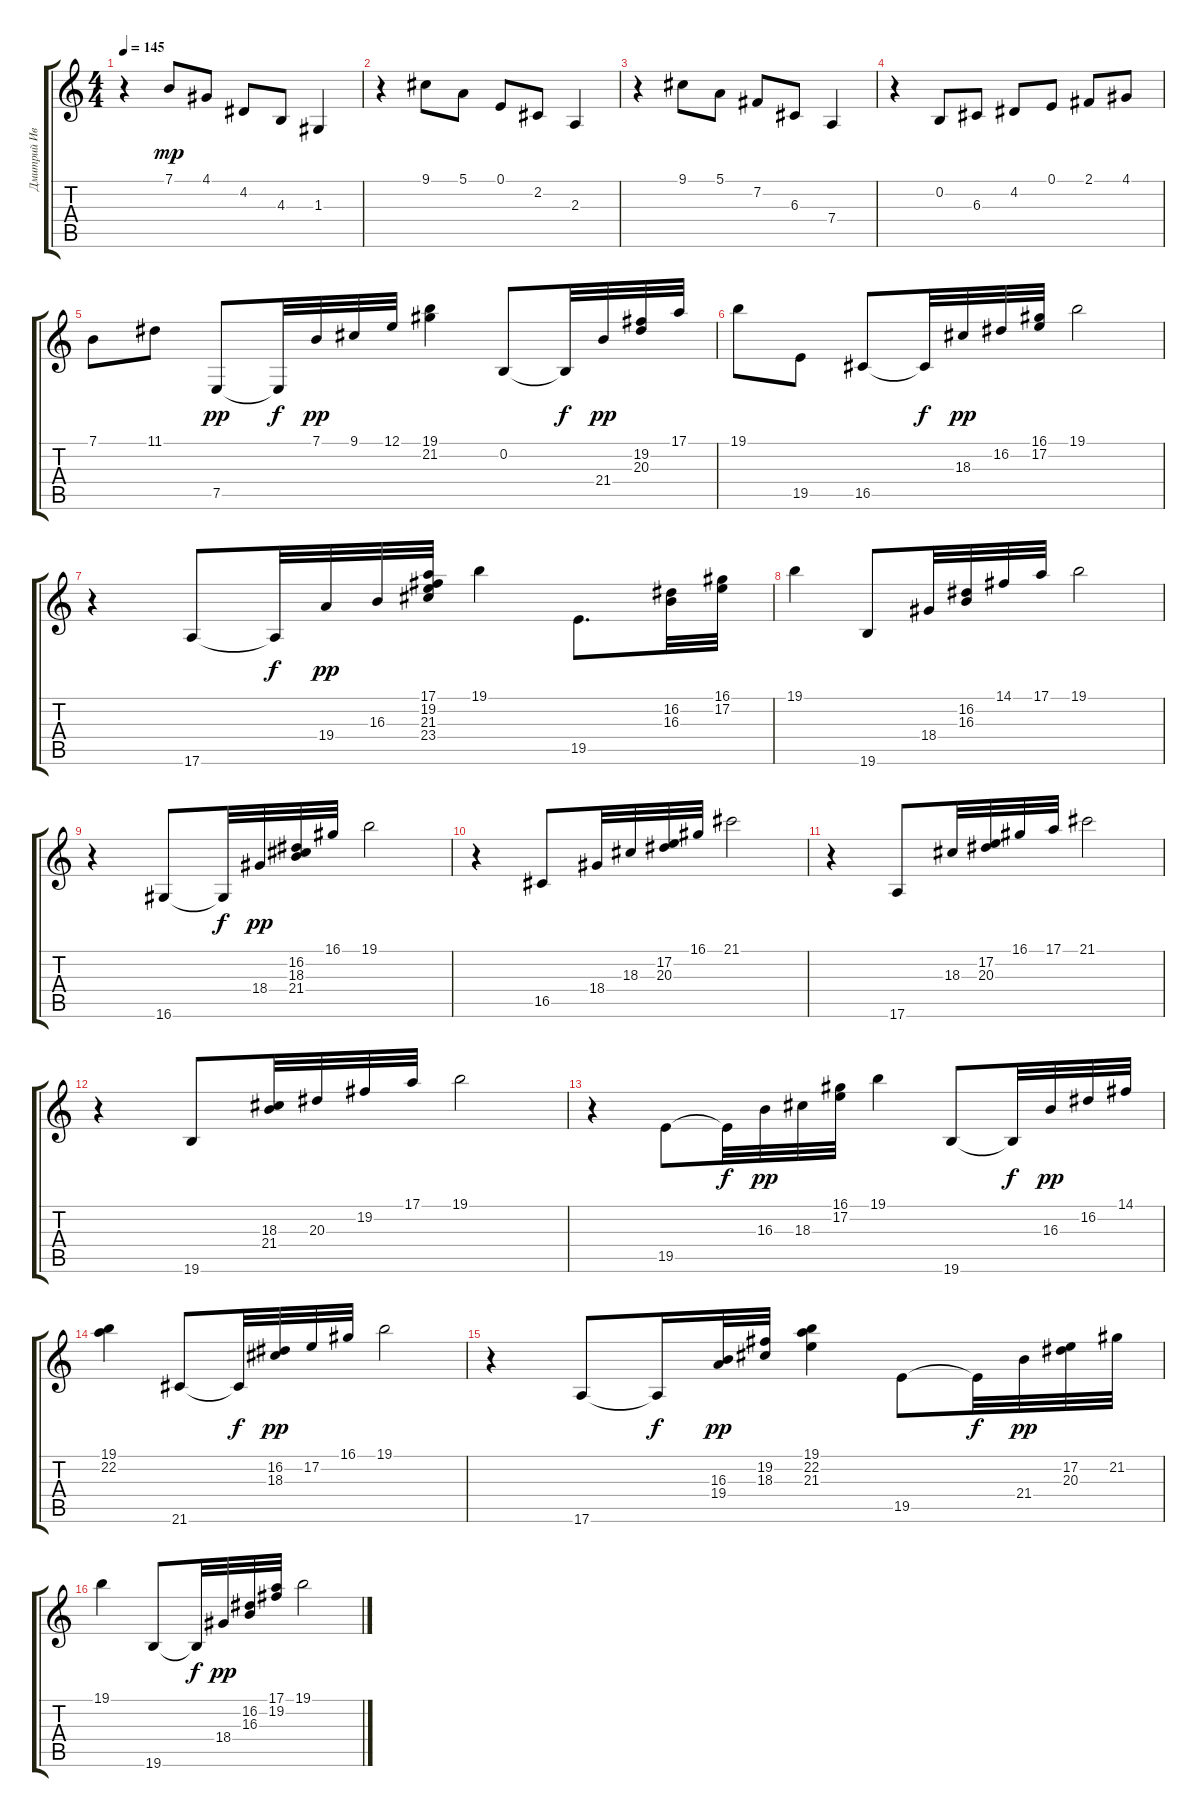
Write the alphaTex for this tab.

\track ("Дмитрий Иванов" "Дмитрий Ив") {instrument orchestralharp}
\staff {score tabs}
\tuning (E4 B3 G3 D3 A2 E2) {hide}
\ts (4 4)
\tempo 145
\clef g2
\ks c
r.4{dy mp} 7.1.8 4.1.8 4.2.8 4.3.8 1.3.4 |
r.4 9.1.8 5.1.8 0.1.8 2.2.8 2.3.4 |
r.4 9.1.8 5.1.8 7.2.8 6.3.8 7.4.4 |
r.4 0.2.8 6.3.8 4.2.8 0.1.8 2.1.8 4.1.8 |
7.1.8 11.1.8 7.5.8{dy pp} 7.5{t}.32{dy f} 7.1.32{dy pp} 9.1.32 12.1.32 (19.1 21.2).4 0.2.8 0.2{t}.32{dy f} 21.4.32{dy pp} (19.2 20.3).32 17.1.32 |
19.1.8 19.5.8 16.5.8 16.5{t}.32{dy f} 18.3.32{dy pp} 16.2.32 (16.1 17.2).32 19.1.2 |
r.4 17.6.8 17.6{t}.32{dy f} 19.4.32{dy pp} 16.3.32 (17.1 19.2 21.3 23.4).32 19.1.4 19.5.8{d} (16.2 16.3).32 (16.1 17.2).32 |
19.1.4 19.6.8 18.4.32 (16.2 16.3).32 14.1.32 17.1.32 19.1.2 |
r.4 16.6.8 16.6{t}.32{dy f} 18.4.32{dy pp} (16.2 18.3 21.4).32 16.1.32 19.1.2 |
r.4 16.5.8 18.4.32 18.3.32 (17.2 20.3).32 16.1.32 21.1.2 |
r.4 17.6.8 18.3.32 (17.2 20.3).32 16.1.32 17.1.32 21.1.2 |
r.4 19.6.8 (18.3 21.4).32 20.3.32 19.2.32 17.1.32 19.1.2 |
r.4 19.5.8 19.5{t}.32{dy f} 16.3.32{dy pp} 18.3.32 (16.1 17.2).32 19.1.4 19.6.8 19.6{t}.32{dy f} 16.3.32{dy pp} 16.2.32 14.1.32 |
(19.1 22.2).4 21.6.8 21.6{t}.32{dy f} (16.2 18.3).32{dy pp} 17.2.32 16.1.32 19.1.2 |
r.4 17.6.8 17.6{t}.16{dy f} (16.3 19.4).32{dy pp} (19.2 18.3).32 (19.1 22.2 21.3).4 19.5.8 19.5{t}.32{dy f} 21.4.32{dy pp} (17.2 20.3).32 21.2.32 |
19.1.4 19.6.8 19.6{t}.32{dy f} 18.4.32{dy pp} (16.2 16.3).32 (17.1 19.2).32 19.1.2
